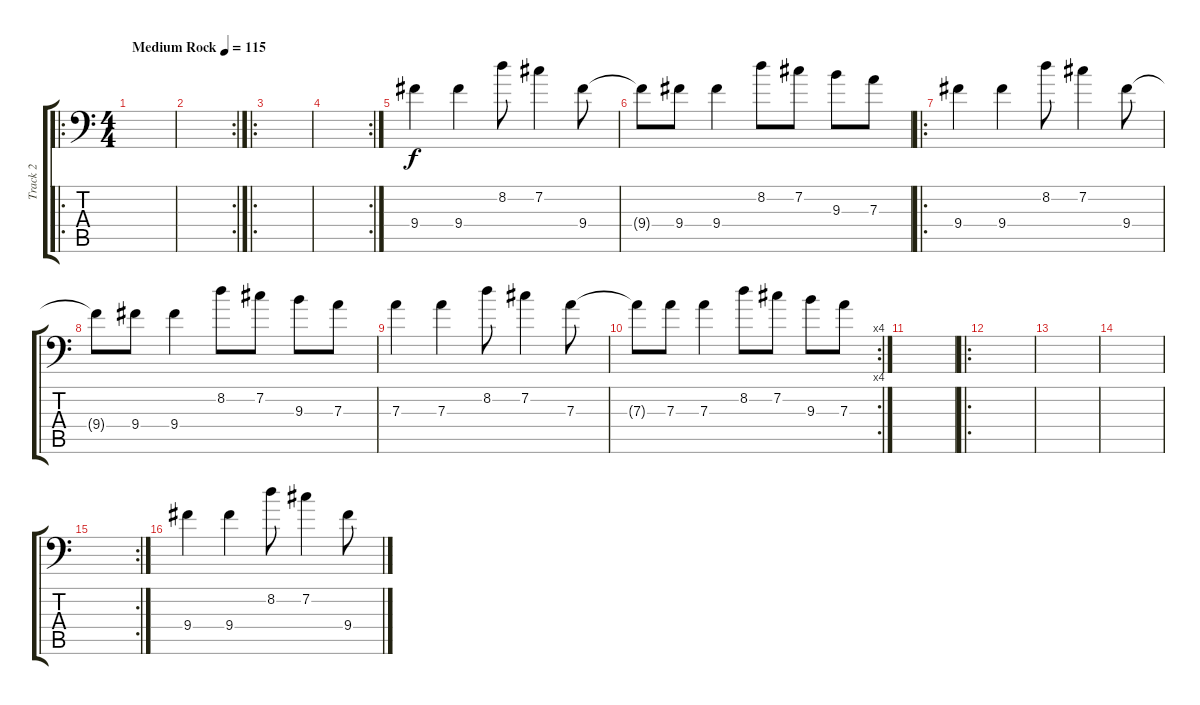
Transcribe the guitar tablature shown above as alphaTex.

\track ("Track 2" "Track 2") {instrument electricguitarclean}
\staff {score tabs}
\tuning (B3 Gb3 D3 A2 E2 A1) {hide}
\ro
\ts (4 4)
\tempo (115 "Medium Rock")
\clef f4
\ks c
|
\rc 2
|
\ro
|
\rc 2
|
9.4.4 9.4.4 8.2.8 7.2.4 9.4.8 |
9.4{t}.8 9.4.8 9.4.4 8.2.8 7.2.8 9.3.8 7.3.8 |
\ro
9.4.4 9.4.4 8.2.8 7.2.4 9.4.8 |
9.4{t}.8 9.4.8 9.4.4 8.2.8 7.2.8 9.3.8 7.3.8 |
7.3.4 7.3.4 8.2.8 7.2.4 7.3.8 |
\rc 4
7.3{t}.8 7.3.8 7.3.4 8.2.8 7.2.8 9.3.8 7.3.8 |
|
\ro
|
|
|
\rc 2
|
9.4.4 9.4.4 8.2.8 7.2.4 9.4.8
